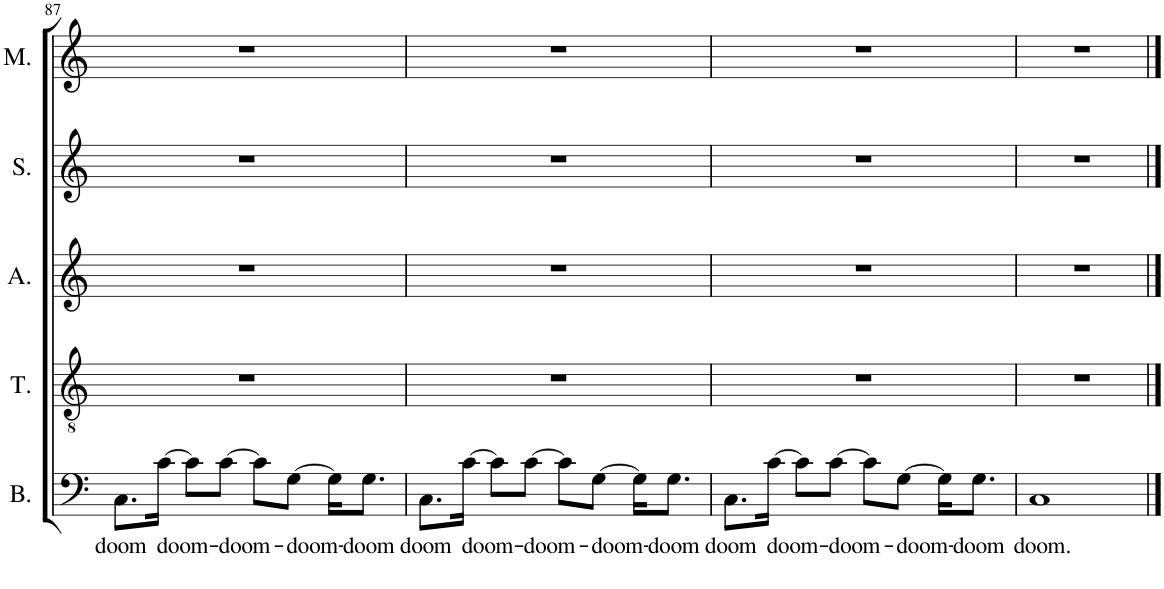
**kern	**text	**kern	**kern	**kern	**kern
*part5	*part5	*part4	*part3	*part2	*part1
*staff5	*staff5	*staff4	*staff3	*staff2	*staff1
*I"Bass	*	*I"Tenor	*I"Alto	*I"Soprano	*I"Melody
*I'B.	*	*I'T.	*I'A.	*I'S.	*I'M.
!!LO:PB:g=z
*clefF4	*	*clefGv2	*clefG2	*clefG2	*clefG2
*k[]	*	*k[]	*k[]	*k[]	*k[]
*M4/4	*	*M4/4	*M4/4	*M4/4	*M4/4
=87	=87	=87	=87	=87	=87
!	!LO:LY:b	!	!	!	!
8.C\L	doom	1r	1r	1r	1r
!	!LO:LY:b	!	!	!	!
[16c\Jk	doom-	.	.	.	.
8c\L]	.	.	.	.	.
!	!LO:LY:b	!	!	!	!
[8c\J	-doom-	.	.	.	.
8c\L]	.	.	.	.	.
!	!LO:LY:b	!	!	!	!
[8G\J	-doom-	.	.	.	.
16G\KL]	.	.	.	.	.
!	!LO:LY:b	!	!	!	!
8.G\J	-doom	.	.	.	.
=88	=88	=88	=88	=88	=88
!	!LO:LY:b	!	!	!	!
8.C\L	doom	1r	1r	1r	1r
!	!LO:LY:b	!	!	!	!
[16c\Jk	doom-	.	.	.	.
8c\L]	.	.	.	.	.
!	!LO:LY:b	!	!	!	!
[8c\J	-doom-	.	.	.	.
8c\L]	.	.	.	.	.
!	!LO:LY:b	!	!	!	!
[8G\J	-doom-	.	.	.	.
16G\KL]	.	.	.	.	.
!	!LO:LY:b	!	!	!	!
8.G\J	-doom	.	.	.	.
=89	=89	=89	=89	=89	=89
!	!LO:LY:b	!	!	!	!
8.C\L	doom	1r	1r	1r	1r
!	!LO:LY:b	!	!	!	!
[16c\Jk	doom-	.	.	.	.
8c\L]	.	.	.	.	.
!	!LO:LY:b	!	!	!	!
[8c\J	-doom-	.	.	.	.
8c\L]	.	.	.	.	.
!	!LO:LY:b	!	!	!	!
[8G\J	-doom-	.	.	.	.
16G\KL]	.	.	.	.	.
!	!LO:LY:b	!	!	!	!
8.G\J	-doom	.	.	.	.
=90	=90	=90	=90	=90	=90
!	!LO:LY:b	!	!	!	!
1C	doom.	1r	1r	1r	1r
==	==	==	==	==	==
*-	*-	*-	*-	*-	*-
